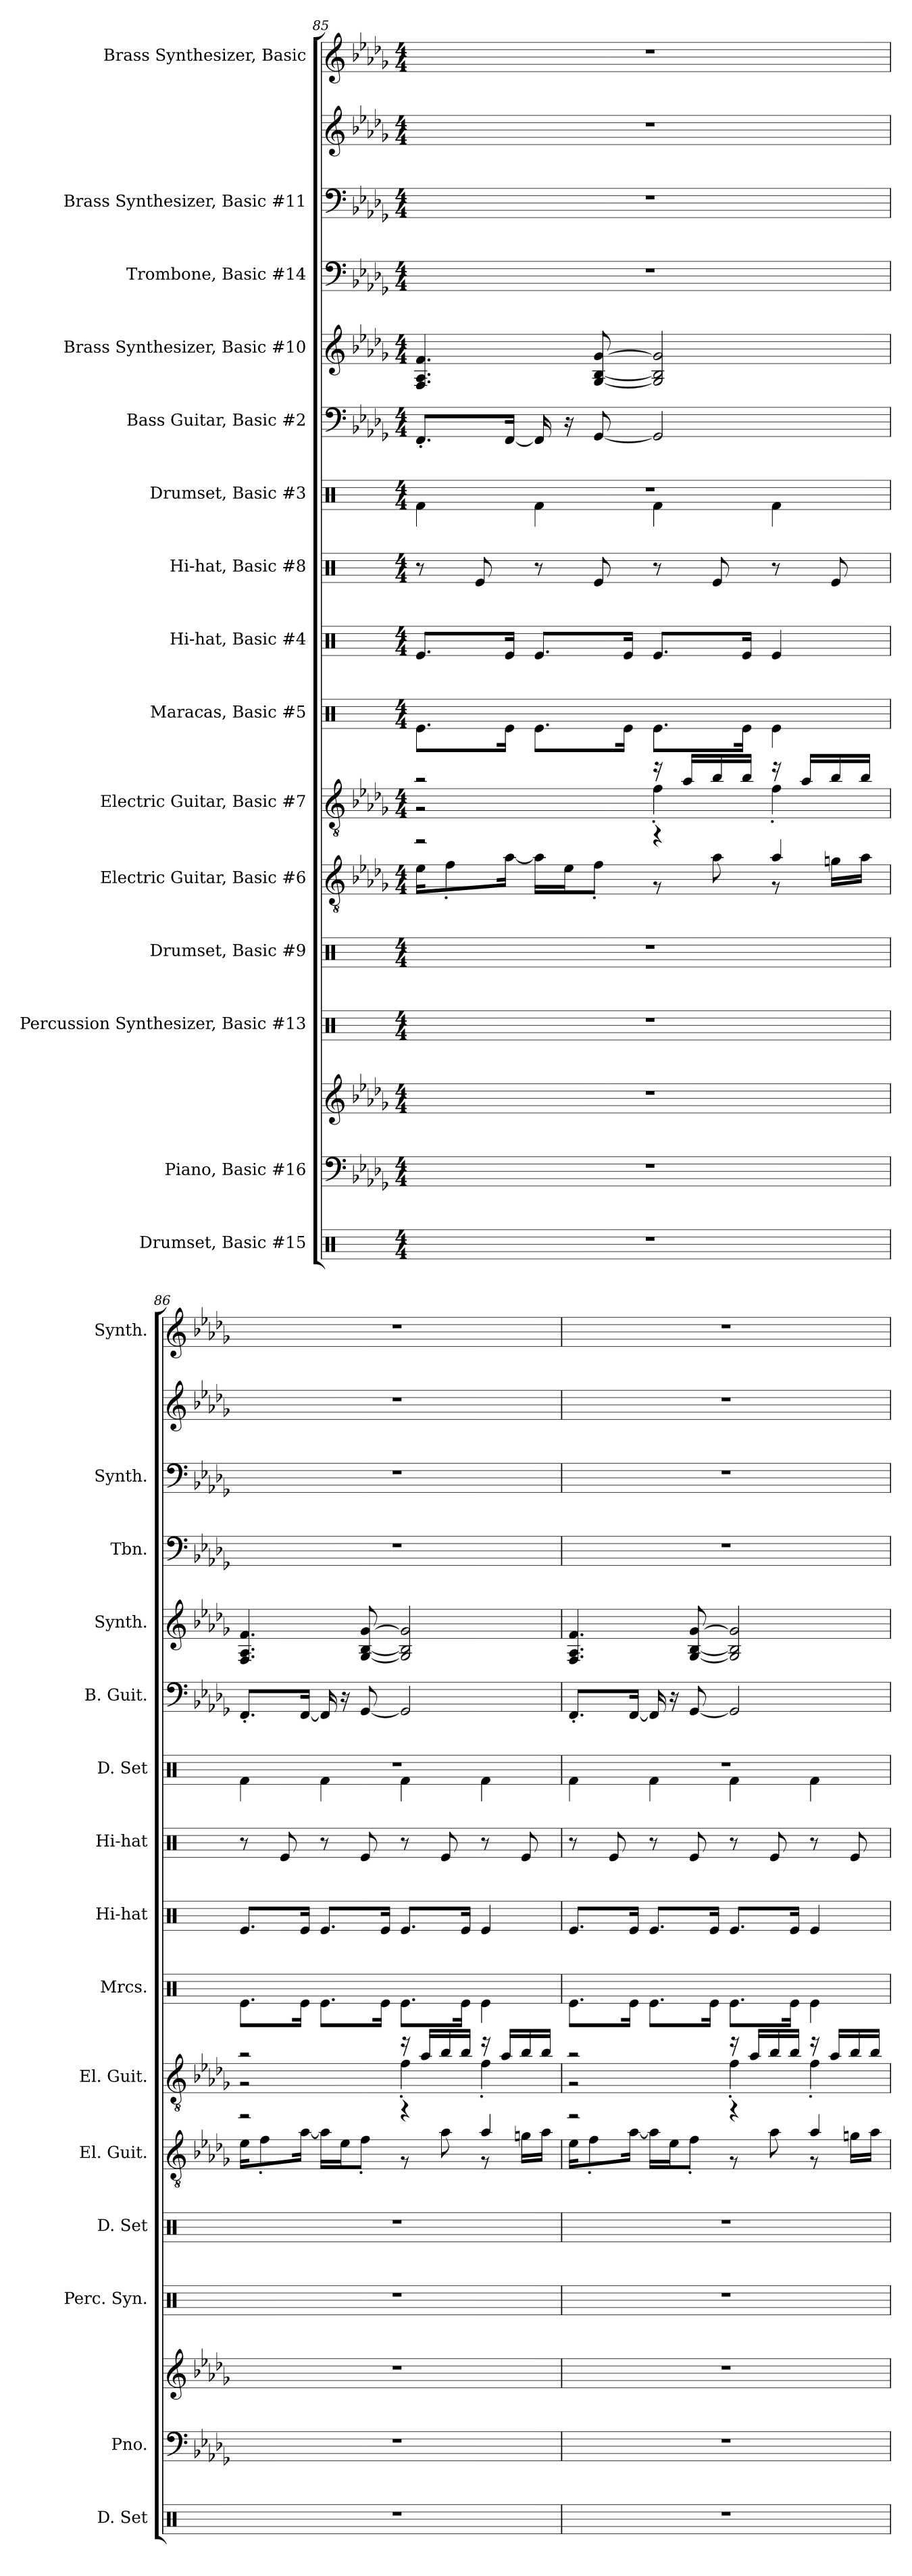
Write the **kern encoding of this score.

**kern	**kern	**kern	**kern	**kern	**kern	**kern	**kern	**kern	**kern	**kern	**kern	**kern	**kern	**kern	**kern	**kern
*part15	*part14	*part14	*part13	*part12	*part11	*part10	*part9	*part8	*part7	*part6	*part5	*part4	*part3	*part2	*part2	*part1
*staff17	*staff16	*staff15	*staff14	*staff13	*staff12	*staff11	*staff10	*staff9	*staff8	*staff7	*staff6	*staff5	*staff4	*staff3	*staff2	*staff1
*I"Drumset, Basic #15	*I"Piano, Basic #16	*	*I"Percussion Synthesizer, Basic #13	*I"Drumset, Basic #9	*I"Electric Guitar, Basic #6	*I"Electric Guitar, Basic #7	*I"Maracas, Basic #5	*I"Hi-hat, Basic #4	*I"Hi-hat, Basic #8	*I"Drumset, Basic #3	*I"Bass Guitar, Basic #2	*I"Brass Synthesizer, Basic #10	*I"Trombone, Basic #14	*I"Brass Synthesizer, Basic #11	*	*I"Brass Synthesizer, Basic
*I'D. Set	*I'Pno.	*	*I'Perc. Syn.	*I'D. Set	*I'El. Guit.	*I'El. Guit.	*I'Mrcs.	*I'Hi-hat	*I'Hi-hat	*I'D. Set	*I'B. Guit.	*I'Synth.	*I'Tbn.	*I'Synth.	*	*I'Synth.
!!LO:PB:g=z
*clefX	*clefF4	*clefG2	*clefX	*clefX	*clefGv2	*clefGv2	*clefX	*clefX	*clefX	*clefX	*clefF4	*clefG2	*clefF4	*clefF4	*clefG2	*clefG2
*	*	*	*	*	*	*	*	*	*	*	*ITrd7c12	*	*	*	*	*
*k[]	*k[b-e-a-d-g-]	*k[b-e-a-d-g-]	*k[]	*k[]	*k[b-e-a-d-g-]	*k[b-e-a-d-g-]	*k[]	*k[]	*k[]	*k[]	*k[b-e-a-d-g-]	*k[b-e-a-d-g-]	*k[b-e-a-d-g-]	*k[b-e-a-d-g-]	*k[b-e-a-d-g-]	*k[b-e-a-d-g-]
*M4/4	*M4/4	*M4/4	*M4/4	*M4/4	*M4/4	*M4/4	*M4/4	*M4/4	*M4/4	*M4/4	*M4/4	*M4/4	*M4/4	*M4/4	*M4/4	*M4/4
=85	=85	=85	=85	=85	=85	=85	=85	=85	=85	=85	=85	=85	=85	=85	=85	=85
*	*	*	*	*	*^	*^	*	*	*	*^	*	*	*	*	*	*
1r	1r	1r	1r	1r	2r	16e-\KL	2r	2r	8.Re\L	8.Re/L	8r	1r	4Rf\	8.FFF'/L	4.F/ 4.A-/ 4.f/	1r	1r	1r	1r
.	.	.	.	.	.	8f'\	.	.	.	.	.	.	.	.	.	.	.	.	.
.	.	.	.	.	.	.	.	.	.	.	8Re/	.	.	.	.	.	.	.	.
.	.	.	.	.	.	[16a-\Jk	.	.	16Re\Jk	16Re/Jk	.	.	.	[16FFF/Jk	.	.	.	.	.
.	.	.	.	.	.	16a-\LL]	.	.	8.Re\L	8.Re/L	8r	.	4Rf\	16FFF/]	.	.	.	.	.
.	.	.	.	.	.	16e-\J	.	.	.	.	.	.	.	16r	.	.	.	.	.
.	.	.	.	.	.	8f'\J	.	.	.	.	8Re/	.	.	[8GGG-/	[8G-/ [8B-/ [8g-/	.	.	.	.
.	.	.	.	.	.	.	.	.	16Re\Jk	16Re/Jk	.	.	.	.	.	.	.	.	.
.	.	.	.	.	4r	8r	16r	4f'\	8.Re\L	8.Re/L	8r	.	4Rf\	2GGG-/]	2G-/] 2B-/] 2g-/]	.	.	.	.
.	.	.	.	.	.	.	16a-/LL	.	.	.	.	.	.	.	.	.	.	.	.
.	.	.	.	.	.	8a-\	16b-/	.	.	.	8Re/	.	.	.	.	.	.	.	.
.	.	.	.	.	.	.	16b-/JJ	.	16Re\Jk	16Re/Jk	.	.	.	.	.	.	.	.	.
.	.	.	.	.	4a-/	8r	16r	4f'\	4Re\	4Re/	8r	.	4Rf\	.	.	.	.	.	.
.	.	.	.	.	.	.	16a-/LL	.	.	.	.	.	.	.	.	.	.	.	.
.	.	.	.	.	.	16gn\LL	16b-/	.	.	.	8Re/	.	.	.	.	.	.	.	.
.	.	.	.	.	.	16a-\JJ	16b-/JJ	.	.	.	.	.	.	.	.	.	.	.	.
=86	=86	=86	=86	=86	=86	=86	=86	=86	=86	=86	=86	=86	=86	=86	=86	=86	=86	=86	=86
1r	1r	1r	1r	1r	2r	16e-\KL	2r	2r	8.Re\L	8.Re/L	8r	1r	4Rf\	8.FFF'/L	4.F/ 4.A-/ 4.f/	1r	1r	1r	1r
.	.	.	.	.	.	8f'\	.	.	.	.	.	.	.	.	.	.	.	.	.
.	.	.	.	.	.	.	.	.	.	.	8Re/	.	.	.	.	.	.	.	.
.	.	.	.	.	.	[16a-\Jk	.	.	16Re\Jk	16Re/Jk	.	.	.	[16FFF/Jk	.	.	.	.	.
.	.	.	.	.	.	16a-\LL]	.	.	8.Re\L	8.Re/L	8r	.	4Rf\	16FFF/]	.	.	.	.	.
.	.	.	.	.	.	16e-\J	.	.	.	.	.	.	.	16r	.	.	.	.	.
.	.	.	.	.	.	8f'\J	.	.	.	.	8Re/	.	.	[8GGG-/	[8G-/ [8B-/ [8g-/	.	.	.	.
.	.	.	.	.	.	.	.	.	16Re\Jk	16Re/Jk	.	.	.	.	.	.	.	.	.
.	.	.	.	.	4r	8r	16r	4f'\	8.Re\L	8.Re/L	8r	.	4Rf\	2GGG-/]	2G-/] 2B-/] 2g-/]	.	.	.	.
.	.	.	.	.	.	.	16a-/LL	.	.	.	.	.	.	.	.	.	.	.	.
.	.	.	.	.	.	8a-\	16b-/	.	.	.	8Re/	.	.	.	.	.	.	.	.
.	.	.	.	.	.	.	16b-/JJ	.	16Re\Jk	16Re/Jk	.	.	.	.	.	.	.	.	.
.	.	.	.	.	4a-/	8r	16r	4f'\	4Re\	4Re/	8r	.	4Rf\	.	.	.	.	.	.
.	.	.	.	.	.	.	16a-/LL	.	.	.	.	.	.	.	.	.	.	.	.
.	.	.	.	.	.	16gn\LL	16b-/	.	.	.	8Re/	.	.	.	.	.	.	.	.
.	.	.	.	.	.	16a-\JJ	16b-/JJ	.	.	.	.	.	.	.	.	.	.	.	.
!!LO:PB:g=z
=87	=87	=87	=87	=87	=87	=87	=87	=87	=87	=87	=87	=87	=87	=87	=87	=87	=87	=87	=87
1r	1r	1r	1r	1r	2r	16e-\KL	2r	2r	8.Re\L	8.Re/L	8r	1r	4Rf\	8.FFF'/L	4.F/ 4.A-/ 4.f/	1r	1r	1r	1r
.	.	.	.	.	.	8f'\	.	.	.	.	.	.	.	.	.	.	.	.	.
.	.	.	.	.	.	.	.	.	.	.	8Re/	.	.	.	.	.	.	.	.
.	.	.	.	.	.	[16a-\Jk	.	.	16Re\Jk	16Re/Jk	.	.	.	[16FFF/Jk	.	.	.	.	.
.	.	.	.	.	.	16a-\LL]	.	.	8.Re\L	8.Re/L	8r	.	4Rf\	16FFF/]	.	.	.	.	.
.	.	.	.	.	.	16e-\J	.	.	.	.	.	.	.	16r	.	.	.	.	.
.	.	.	.	.	.	8f'\J	.	.	.	.	8Re/	.	.	[8GGG-/	[8G-/ [8B-/ [8g-/	.	.	.	.
.	.	.	.	.	.	.	.	.	16Re\Jk	16Re/Jk	.	.	.	.	.	.	.	.	.
.	.	.	.	.	4r	8r	16r	4f'\	8.Re\L	8.Re/L	8r	.	4Rf\	2GGG-/]	2G-/] 2B-/] 2g-/]	.	.	.	.
.	.	.	.	.	.	.	16a-/LL	.	.	.	.	.	.	.	.	.	.	.	.
.	.	.	.	.	.	8a-\	16b-/	.	.	.	8Re/	.	.	.	.	.	.	.	.
.	.	.	.	.	.	.	16b-/JJ	.	16Re\Jk	16Re/Jk	.	.	.	.	.	.	.	.	.
.	.	.	.	.	4a-/	8r	16r	4f'\	4Re\	4Re/	8r	.	4Rf\	.	.	.	.	.	.
.	.	.	.	.	.	.	16a-/LL	.	.	.	.	.	.	.	.	.	.	.	.
.	.	.	.	.	.	16gn\LL	16b-/	.	.	.	8Re/	.	.	.	.	.	.	.	.
.	.	.	.	.	.	16a-\JJ	16b-/JJ	.	.	.	.	.	.	.	.	.	.	.	.
*	*	*	*	*	*v	*v	*	*	*	*	*	*v	*v	*	*	*	*	*	*
*	*	*	*	*	*	*v	*v	*	*	*	*	*	*	*	*	*	*
=	=	=	=	=	=	=	=	=	=	=	=	=	=	=	=	=
*-	*-	*-	*-	*-	*-	*-	*-	*-	*-	*-	*-	*-	*-	*-	*-	*-
